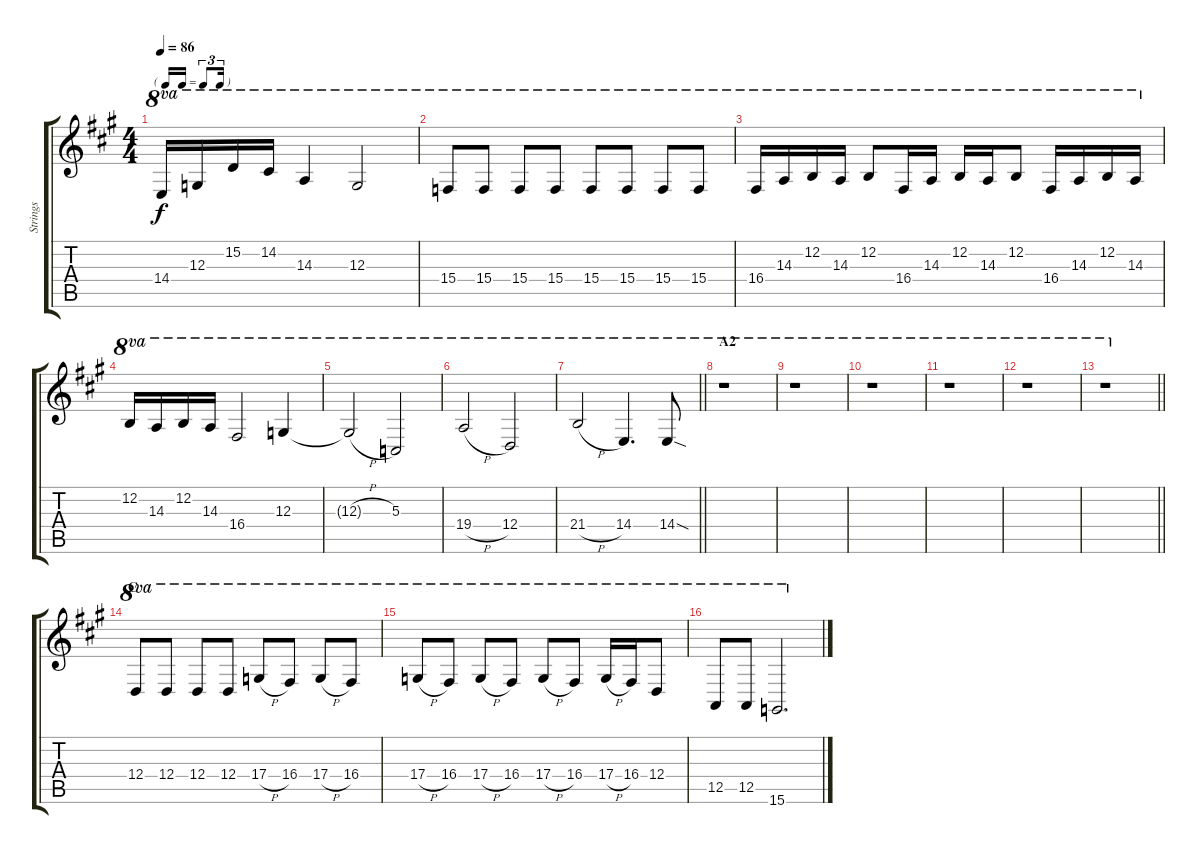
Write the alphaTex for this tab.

\track ("Strings" "Strings") {instrument stringensemble1}
\staff {score tabs}
\tuning (E4 B3 G3 D3 A2 E2) {hide}
\ts (4 4)
\tf triplet16th
\tempo 86
\clef g2
\ks a
14.4.16{ot 8va dy f} 12.3.16{ot 8va} 15.2.16{ot 8va} 14.2.16{ot 8va} 14.3.4{ot 8va} 12.3.2{ot 8va} |
15.4.8{ot 8va} 15.4.8{ot 8va} 15.4.8{ot 8va} 15.4.8{ot 8va} 15.4.8{ot 8va} 15.4.8{ot 8va} 15.4.8{ot 8va} 15.4.8{ot 8va} |
16.4.16{ot 8va} 14.3.16{ot 8va} 12.2.16{ot 8va} 14.3.16{ot 8va} 12.2.8{ot 8va} 16.4.16{ot 8va} 14.3.16{ot 8va} 12.2.16{ot 8va} 14.3.16{ot 8va} 12.2.8{ot 8va} 16.4.16{ot 8va} 14.3.16{ot 8va} 12.2.16{ot 8va} 14.3.16{ot 8va} |
12.2.16{ot 8va} 14.3.16{ot 8va} 12.2.16{ot 8va} 14.3.16{ot 8va} 16.4.2{ot 8va} 12.3.4{ot 8va} |
12.3{h t}.2{ot 8va} 5.3.2{ot 8va} |
19.4{h}.2{ot 8va} 12.4.2{ot 8va} |
\barLineRight lightlight
21.4{h}.2{ot 8va} 14.4.4{d ot 8va} 14.4{sod}.8{ot 8va} |
\section ("" "A2")
r.1{ot 8va} |
r.1{ot 8va} |
r.1{ot 8va} |
r.1{ot 8va} |
r.1{ot 8va} |
\barLineRight lightlight
r.1{ot 8va} |
\section ("" "C")
12.4.8{ot 8va} 12.4.8{ot 8va} 12.4.8{ot 8va} 12.4.8{ot 8va} 17.4{h}.8{ot 8va} 16.4.8{ot 8va} 17.4{h}.8{ot 8va} 16.4.8{ot 8va} |
17.4{h}.8{ot 8va} 16.4.8{ot 8va} 17.4{h}.8{ot 8va} 16.4.8{ot 8va} 17.4{h}.8{ot 8va} 16.4.8{ot 8va} 17.4{h}.16{ot 8va} 16.4.16{ot 8va} 12.4.8{ot 8va} |
12.5.8{ot 8va} 12.5.8{ot 8va} 15.6.2{d ot 8va}
